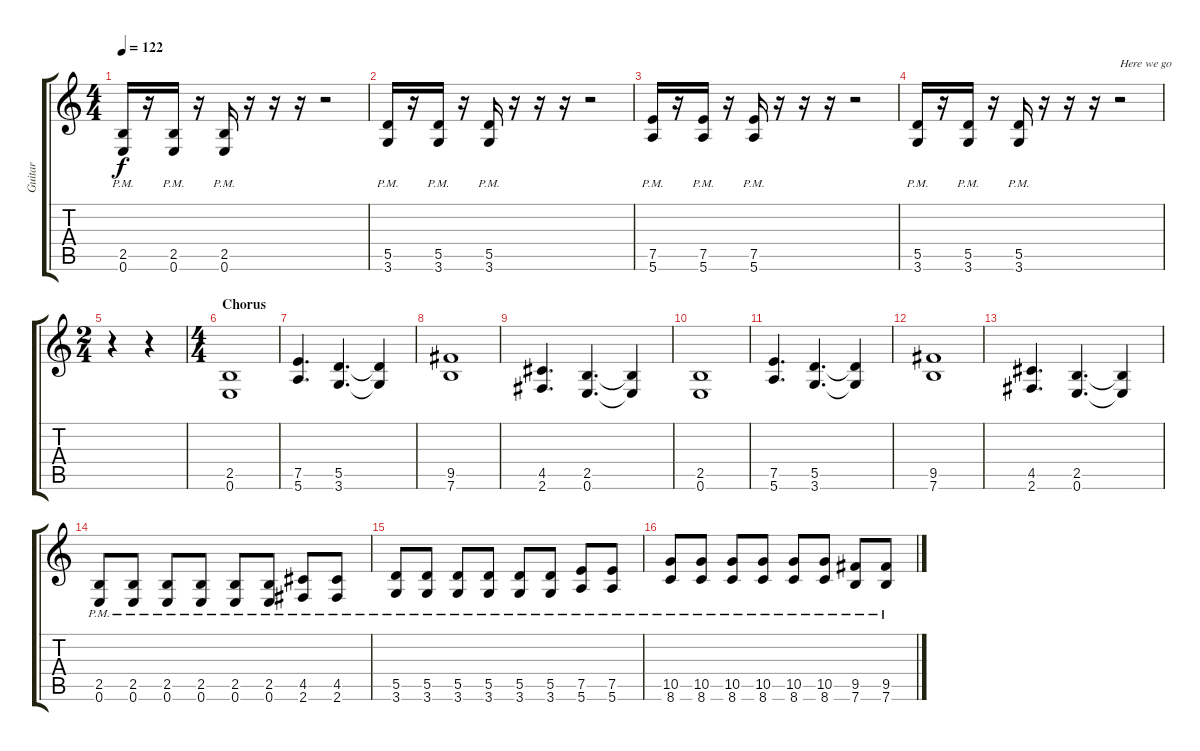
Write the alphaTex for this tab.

\track ("Guitar" "Guitar") {instrument distortionguitar}
\staff {score tabs}
\tuning (E4 B3 G3 D3 A2 E2) {hide}
\ts (4 4)
\section ("" "")
\tempo 122
\clef g2
\ks c
(2.5{pm} 0.6{pm}).16{dy f} r.16 (2.5{pm} 0.6{pm}).16 r.16 (2.5{pm} 0.6{pm}).16 r.16 r.16 r.16 r.2 |
(5.5{pm} 3.6{pm}).16 r.16 (5.5{pm} 3.6{pm}).16 r.16 (5.5{pm} 3.6{pm}).16 r.16 r.16 r.16 r.2 |
(7.5{pm} 5.6{pm}).16 r.16 (7.5{pm} 5.6{pm}).16 r.16 (7.5{pm} 5.6{pm}).16 r.16 r.16 r.16 r.2 |
(5.5{pm} 3.6{pm}).16 r.16 (5.5{pm} 3.6{pm}).16 r.16 (5.5{pm} 3.6{pm}).16 r.16 r.16 r.16 r.2{txt "Here we go"} |
\ts (2 4)
r.4 r.4 |
\ts (4 4)
\section ("" "Chorus")
(2.5 0.6).1 |
(7.5 5.6).4{d} (5.5 3.6).4{d} (5.5{t} 3.6{t}).4 |
(9.5 7.6).1 |
(4.5 2.6).4{d} (2.5 0.6).4{d} (2.5{t} 0.6{t}).4 |
(2.5 0.6).1 |
(7.5 5.6).4{d} (5.5 3.6).4{d} (5.5{t} 3.6{t}).4 |
(9.5 7.6).1 |
(4.5 2.6).4{d} (2.5 0.6).4{d} (2.5{t} 0.6{t}).4 |
\section ("" "")
(2.5{pm} 0.6{pm}).8 (2.5{pm} 0.6{pm}).8 (2.5{pm} 0.6{pm}).8 (2.5{pm} 0.6{pm}).8 (2.5{pm} 0.6{pm}).8 (2.5{pm} 0.6{pm}).8 (4.5{pm} 2.6{pm}).8 (4.5{pm} 2.6{pm}).8 |
(5.5{pm} 3.6{pm}).8 (5.5{pm} 3.6{pm}).8 (5.5{pm} 3.6{pm}).8 (5.5{pm} 3.6{pm}).8 (5.5{pm} 3.6{pm}).8 (5.5{pm} 3.6{pm}).8 (7.5{pm} 5.6{pm}).8 (7.5{pm} 5.6{pm}).8 |
(10.5{pm} 8.6{pm}).8 (10.5{pm} 8.6{pm}).8 (10.5{pm} 8.6{pm}).8 (10.5{pm} 8.6{pm}).8 (10.5{pm} 8.6{pm}).8 (10.5{pm} 8.6{pm}).8 (9.5{pm} 7.6{pm}).8 (9.5{pm} 7.6{pm}).8
